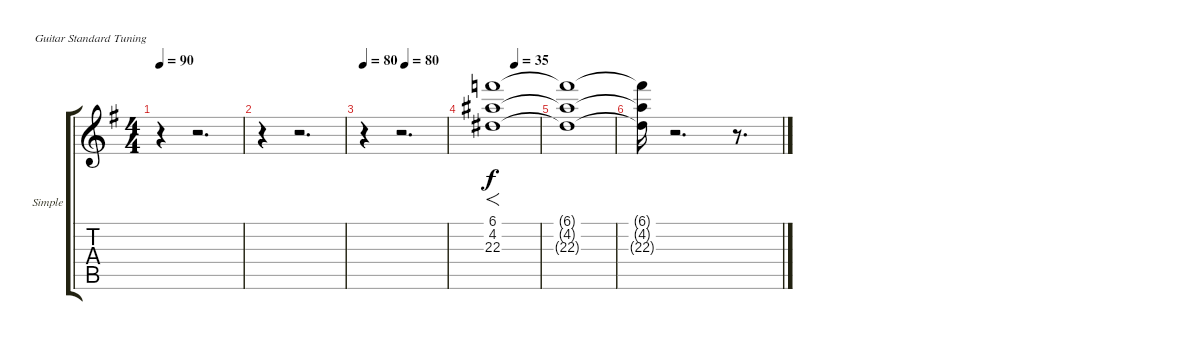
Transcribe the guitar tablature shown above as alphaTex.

\bracketExtendMode groupsimilarinstruments
\firstSystemTrackNameOrientation horizontal
\otherSystemsTrackNameOrientation horizontal
\track ("Simple" "Simple") {instrument fx6goblins}
\staff {score tabs}
\tuning (E4 B3 G3 D3 A2 E2)
\displaytranspose 12
\ts (4 4)
\tempo 90
\clef g2
\ks eminor
r.4{dy f} r.2{d} |
r.4 r.2{d} |
\tempo 80
\tempo (80 0.5)
r.4 r.2{d} |
\tempo (35 0.484375)
(6.1 4.2 22.3).1{f} |
(6.1{t} 4.2{t} 22.3{t}).1 |
(6.1{t} 4.2{t} 22.3{t}).16 r.2{d} r.8{d}
